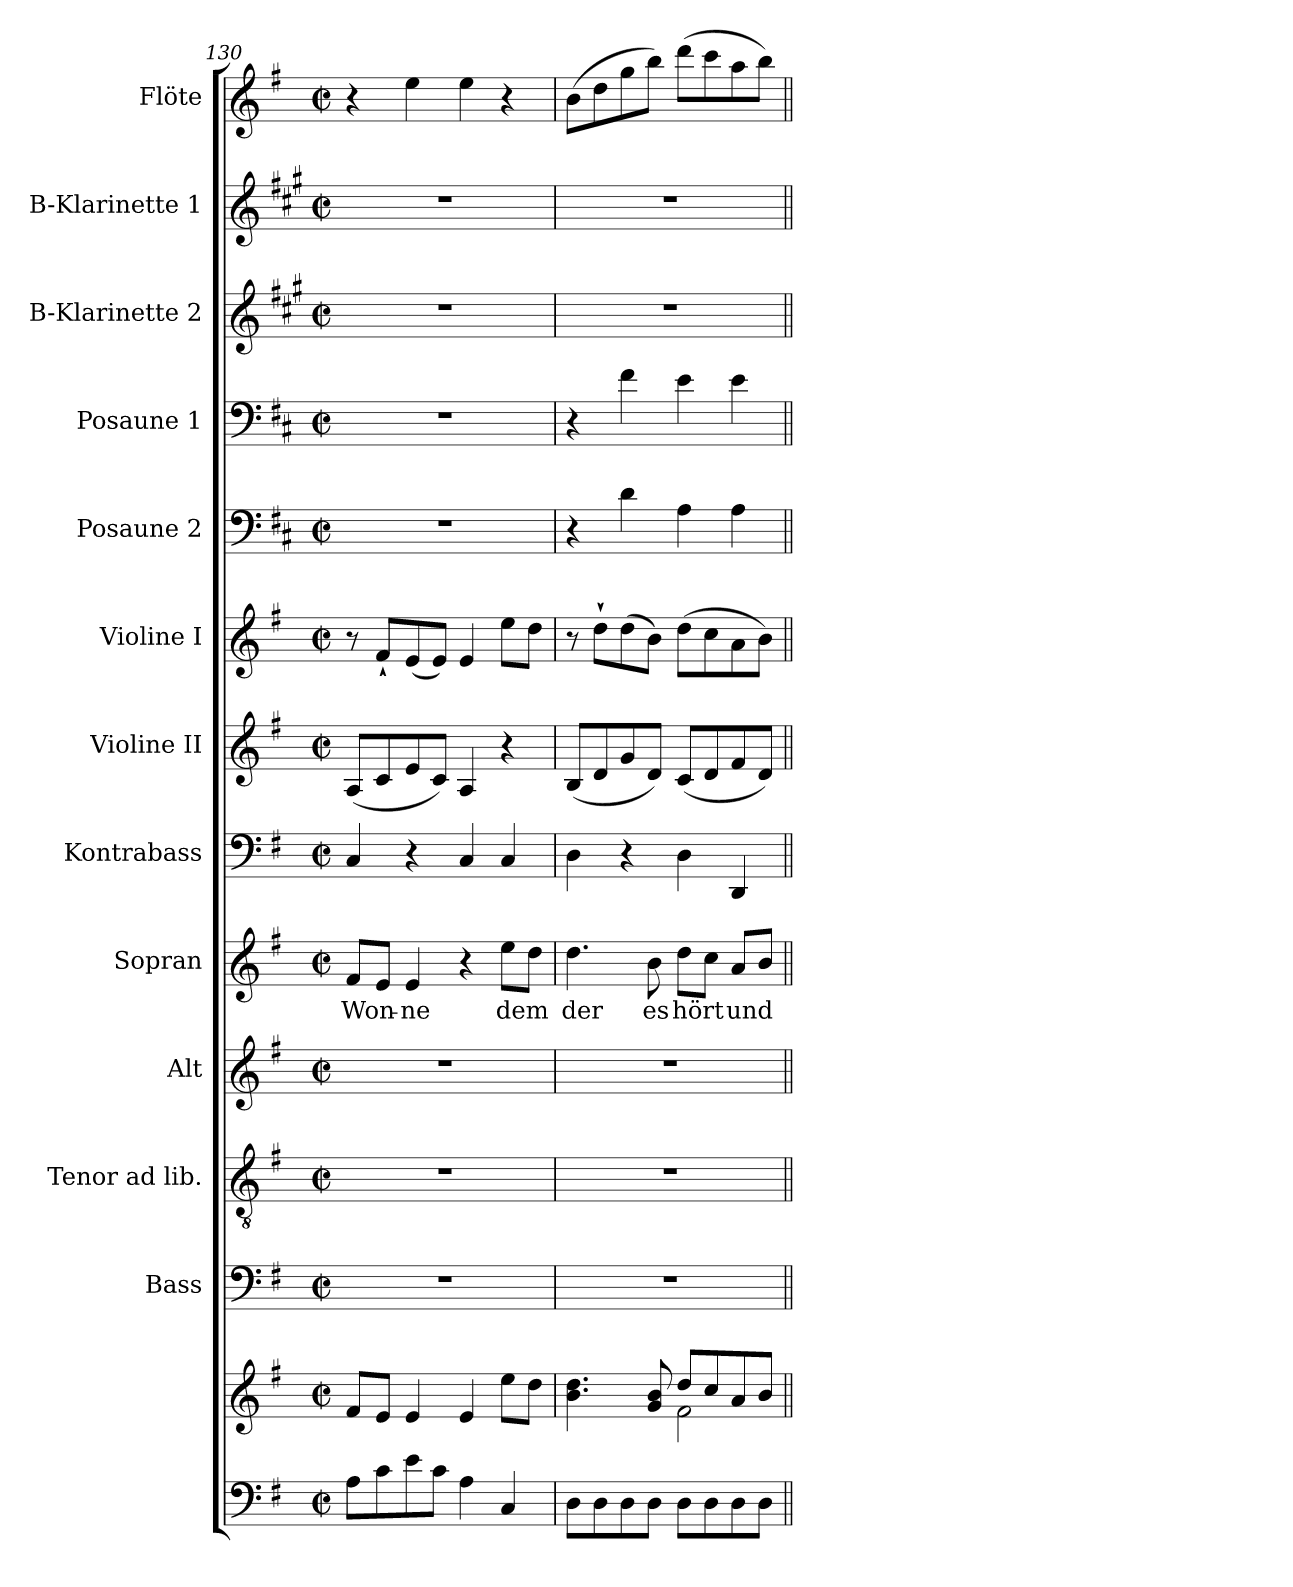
**kern	**kern	**kern	**kern	**kern	**kern	**text	**kern	**kern	**kern	**kern	**kern	**kern	**kern	**kern
*part13	*part13	*part12	*part11	*part10	*part9	*part9	*part8	*part7	*part6	*part5	*part4	*part3	*part2	*part1
*staff14	*staff13	*staff12	*staff11	*staff10	*staff9	*staff9	*staff8	*staff7	*staff6	*staff5	*staff4	*staff3	*staff2	*staff1
*	*	*I"Bass	*I"Tenor ad lib.	*I"Alt	*I"Sopran	*	*I"Kontrabass	*I"Violine II	*I"Violine I	*I"Posaune 2	*I"Posaune 1	*I"B-Klarinette 2	*I"B-Klarinette 1	*I"Flöte
*	*	*I'B.	*I'T.	*I'A.	*I'S.	*	*I'Kb.	*I'Vl. II	*I'Vl. I	*I'Pos 2	*I'Pos. 1	*I'B Kl. 2	*I'B Kl. 1	*I'Fl.
*clefF4	*clefG2	*clefF4	*clefGv2	*clefG2	*clefG2	*	*clefF4	*clefG2	*clefG2	*clefF4	*clefF4	*clefG2	*clefG2	*clefG2
*	*	*	*	*	*	*	*ITrd7c12	*	*	*ITrd4c7	*ITrd4c7	*ITrd1c2	*ITrd1c2	*
*k[f#]	*k[f#]	*k[f#]	*k[f#]	*k[f#]	*k[f#]	*	*k[f#]	*k[f#]	*k[f#]	*k[f#]	*k[f#]	*k[f#]	*k[f#]	*k[f#]
*G:	*G:	*G:	*G:	*G:	*G:	*	*G:	*G:	*G:	*G:	*G:	*G:	*G:	*G:
*M2/2	*M2/2	*M2/2	*M2/2	*M2/2	*M2/2	*	*M2/2	*M2/2	*M2/2	*M2/2	*M2/2	*M2/2	*M2/2	*M2/2
*met(c|)	*met(c|)	*met(c|)	*met(c|)	*met(c|)	*met(c|)	*	*met(c|)	*met(c|)	*met(c|)	*met(c|)	*met(c|)	*met(c|)	*met(c|)	*met(c|)
=130	=130	=130	=130	=130	=130	=130	=130	=130	=130	=130	=130	=130	=130	=130
!	!	!	!	!	!	!LO:LY:b	!	!	!	!	!	!	!	!
8A\L	8f#/L	1r	1r	1r	8f#/L	Won-	4CC/	(<8A/L	8r	1r	1r	1r	1r	4r
8c\	8e/J	.	.	.	8e/J	.	.	8c/	8f#`</L	.	.	.	.	.
!	!	!	!	!	!	!LO:LY:b	!	!	!	!	!	!	!	!
8e\	4e/	.	.	.	4e/	-ne	4r	8e/	(<8e/	.	.	.	.	4ee\
8c\J	.	.	.	.	.	.	.	8c/J)	8e/J)	.	.	.	.	.
4A\	4e/	.	.	.	4r	.	4CC/	4A/	4e/	.	.	.	.	4ee\
!	!	!	!	!	!	!LO:LY:b	!	!	!	!	!	!	!	!
4C/	8ee\L	.	.	.	8ee\L	dem	4CC/	4r	8ee\L	.	.	.	.	4r
.	8dd\J	.	.	.	8dd\J	.	.	.	8dd\J	.	.	.	.	.
=131	=131	=131	=131	=131	=131	=131	=131	=131	=131	=131	=131	=131	=131	=131
*	*^	*	*	*	*	*	*	*	*	*	*	*	*	*
!	!	!	!	!	!	!	!LO:LY:b	!	!	!	!	!	!	!	!
8D\L	4.b\ 4.dd\	2ryy	1r	1r	1r	4.dd\	der	4DD\	(<8B/L	8r	4r	4r	1r	1r	(>8b\L
8D\	.	.	.	.	.	.	.	.	8d/	8dd`>\L	.	.	.	.	8dd\
8D\	.	.	.	.	.	.	.	4r	8g/	(>8dd\	4G\	4B\	.	.	8gg\
!	!	!	!	!	!	!	!LO:LY:b	!	!	!	!	!	!	!	!
8D\J	8g/ 8b/	.	.	.	.	8b\	es	.	8d/J)	8b\J)	.	.	.	.	8bb\J)
!	!	!	!	!	!	!	!LO:LY:b	!	!	!	!	!	!	!	!
8D\L	8dd/L	2f#\	.	.	.	8dd\L	hört	4DD\	(<8c/L	(>8dd\L	4D\	4A\	.	.	(>8ddd\L
8D\	8cc/	.	.	.	.	8cc\J	.	.	8d/	8cc\	.	.	.	.	8ccc\
!	!	!	!	!	!	!	!LO:LY:b	!	!	!	!	!	!	!	!
8D\	8a/	.	.	.	.	8a/L	und	4DDD/	8f#/	8a\	4D\	4A\	.	.	8aa\
8D\J	8b/J	.	.	.	.	8b/J	.	.	8d/J)	8b\J)	.	.	.	.	8bb\J)
*	*v	*v	*	*	*	*	*	*	*	*	*	*	*	*	*
=||	=||	=||	=||	=||	=||	=||	=||	=||	=||	=||	=||	=||	=||	=||
*-	*-	*-	*-	*-	*-	*-	*-	*-	*-	*-	*-	*-	*-	*-
